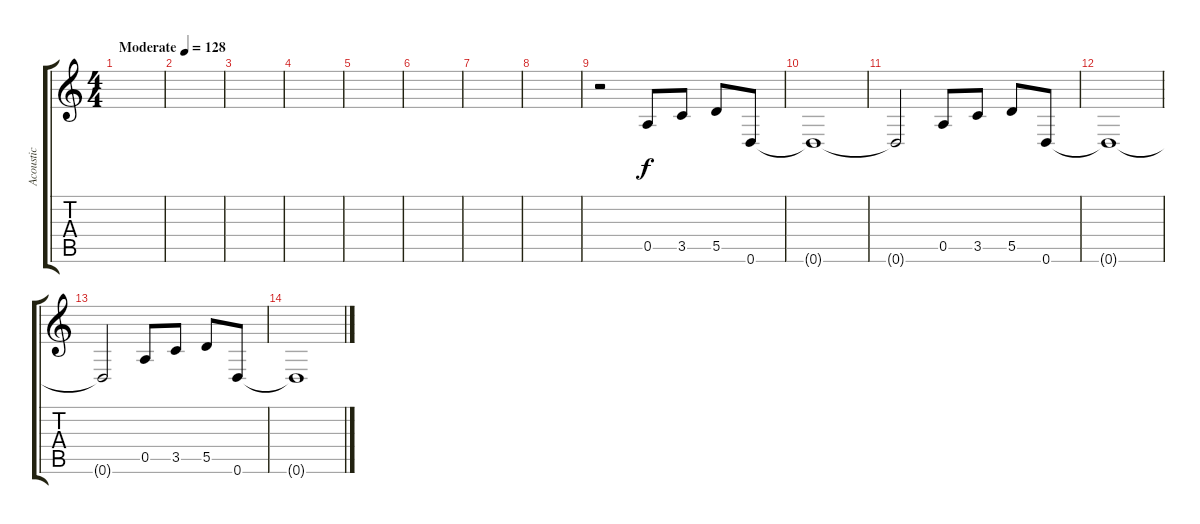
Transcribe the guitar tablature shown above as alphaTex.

\track ("Acoustic" "Acoustic") {instrument acousticguitarsteel}
\staff {score tabs}
\tuning (E4 B3 G3 D3 A2 D2) {hide}
\ts (4 4)
\tempo (128 "Moderate")
\clef g2
\ks c
|
|
|
|
|
|
|
|
r.2 0.5.8 3.5.8 5.5.8 0.6.8 |
0.6{t}.1 |
0.6{t}.2 0.5.8 3.5.8 5.5.8 0.6.8 |
0.6{t}.1 |
0.6{t}.2 0.5.8 3.5.8 5.5.8 0.6.8 |
0.6{t}.1
